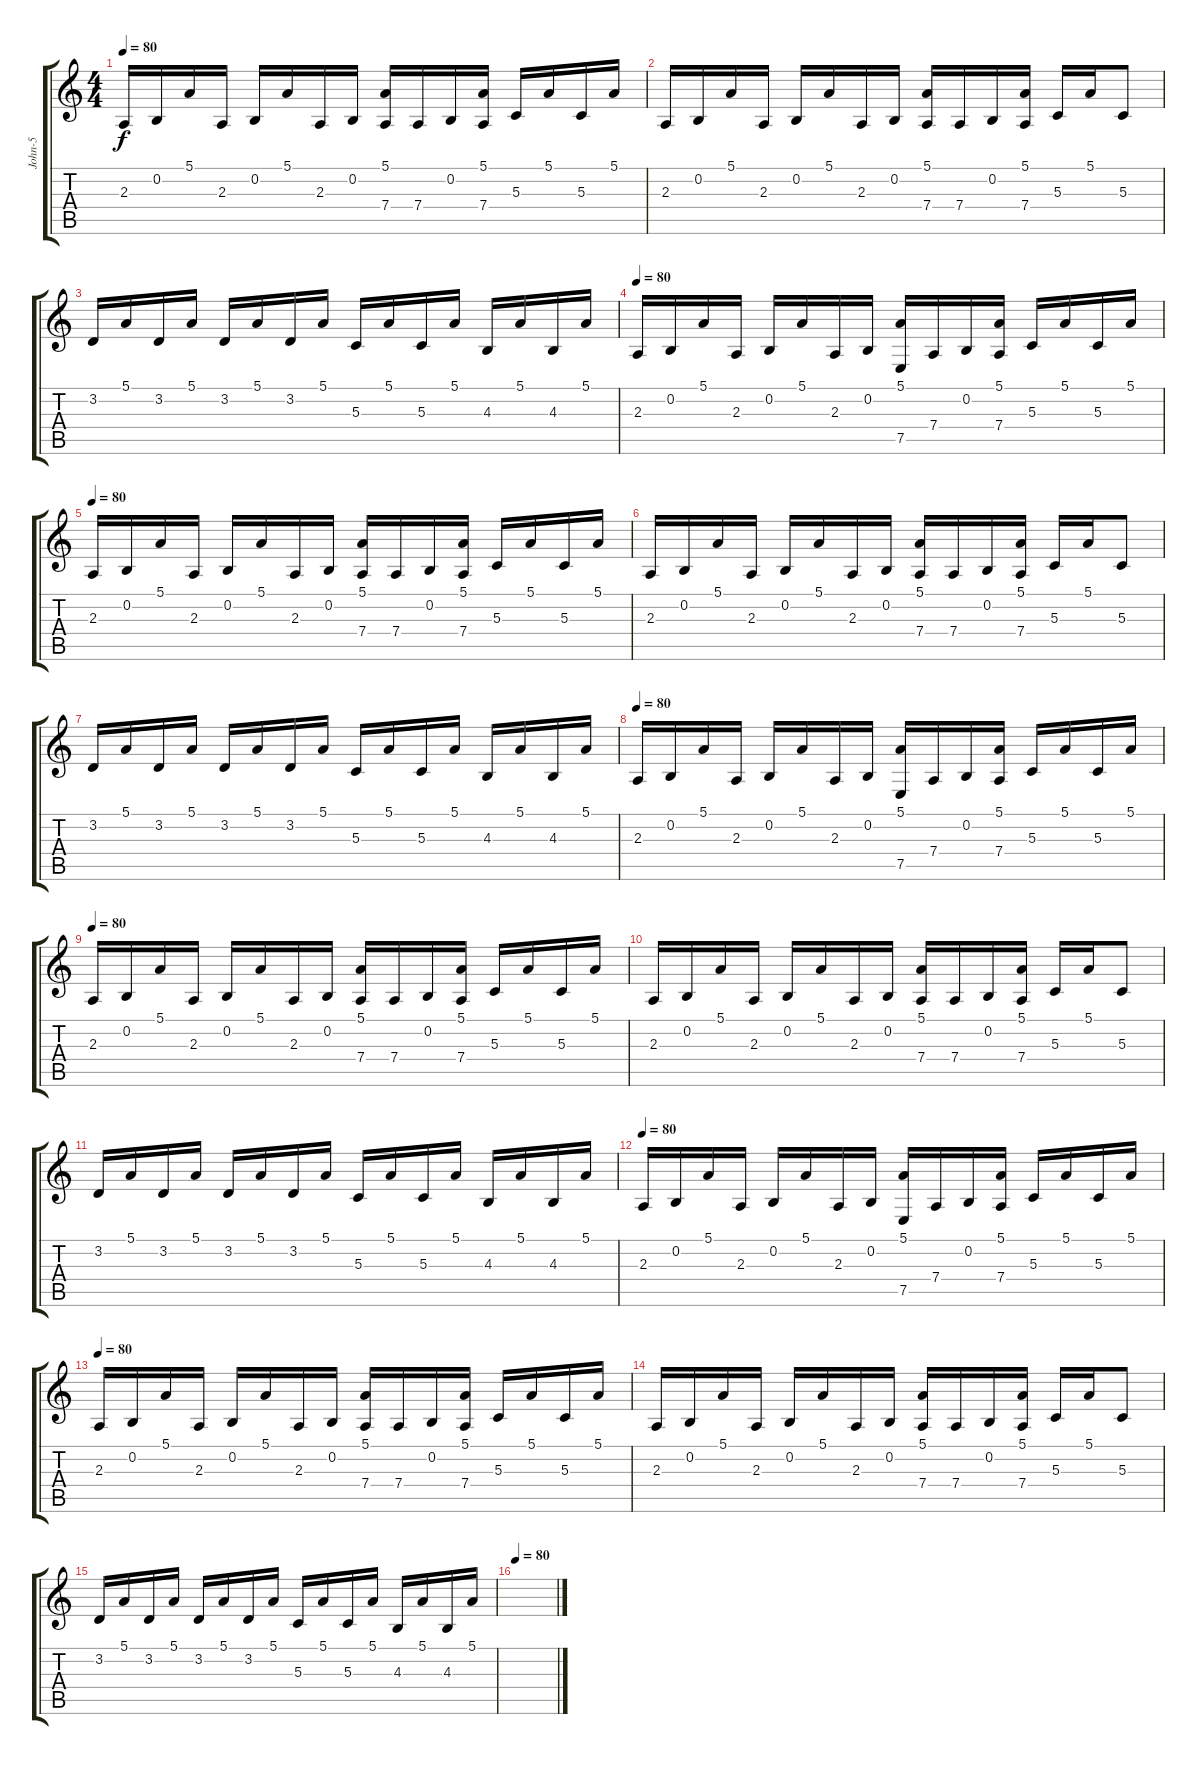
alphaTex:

\track ("John-5" "John-5") {instrument koto}
\staff {score tabs}
\tuning (E4 B3 G3 D3 A2 E2) {hide}
\ts (4 4)
\tempo 80
\clef g2
\ks c
2.3.16{dy f} 0.2.16 5.1.16 2.3.16 0.2.16 5.1.16 2.3.16 0.2.16 (5.1 7.4).16 7.4.16 0.2.16 (5.1 7.4).16 5.3.16 5.1.16 5.3.16 5.1.16 |
2.3.16 0.2.16 5.1.16 2.3.16 0.2.16 5.1.16 2.3.16 0.2.16 (5.1 7.4).16 7.4.16 0.2.16 (5.1 7.4).16 5.3.16 5.1.16 5.3.8 |
3.2.16 5.1.16 3.2.16 5.1.16 3.2.16 5.1.16 3.2.16 5.1.16 5.3.16 5.1.16 5.3.16 5.1.16 4.3.16 5.1.16 4.3.16 5.1.16 |
\tempo 80
2.3.16 0.2.16 5.1.16 2.3.16 0.2.16 5.1.16 2.3.16 0.2.16 (5.1 7.5).16 7.4.16 0.2.16 (5.1 7.4).16 5.3.16 5.1.16 5.3.16 5.1.16 |
\tempo 80
2.3.16 0.2.16 5.1.16 2.3.16 0.2.16 5.1.16 2.3.16 0.2.16 (5.1 7.4).16 7.4.16 0.2.16 (5.1 7.4).16 5.3.16 5.1.16 5.3.16 5.1.16 |
2.3.16 0.2.16 5.1.16 2.3.16 0.2.16 5.1.16 2.3.16 0.2.16 (5.1 7.4).16 7.4.16 0.2.16 (5.1 7.4).16 5.3.16 5.1.16 5.3.8 |
3.2.16 5.1.16 3.2.16 5.1.16 3.2.16 5.1.16 3.2.16 5.1.16 5.3.16 5.1.16 5.3.16 5.1.16 4.3.16 5.1.16 4.3.16 5.1.16 |
\tempo 80
2.3.16 0.2.16 5.1.16 2.3.16 0.2.16 5.1.16 2.3.16 0.2.16 (5.1 7.5).16 7.4.16 0.2.16 (5.1 7.4).16 5.3.16 5.1.16 5.3.16 5.1.16 |
\tempo 80
2.3.16 0.2.16 5.1.16 2.3.16 0.2.16 5.1.16 2.3.16 0.2.16 (5.1 7.4).16 7.4.16 0.2.16 (5.1 7.4).16 5.3.16 5.1.16 5.3.16 5.1.16 |
2.3.16 0.2.16 5.1.16 2.3.16 0.2.16 5.1.16 2.3.16 0.2.16 (5.1 7.4).16 7.4.16 0.2.16 (5.1 7.4).16 5.3.16 5.1.16 5.3.8 |
3.2.16 5.1.16 3.2.16 5.1.16 3.2.16 5.1.16 3.2.16 5.1.16 5.3.16 5.1.16 5.3.16 5.1.16 4.3.16 5.1.16 4.3.16 5.1.16 |
\tempo 80
2.3.16 0.2.16 5.1.16 2.3.16 0.2.16 5.1.16 2.3.16 0.2.16 (5.1 7.5).16 7.4.16 0.2.16 (5.1 7.4).16 5.3.16 5.1.16 5.3.16 5.1.16 |
\tempo 80
2.3.16 0.2.16 5.1.16 2.3.16 0.2.16 5.1.16 2.3.16 0.2.16 (5.1 7.4).16 7.4.16 0.2.16 (5.1 7.4).16 5.3.16 5.1.16 5.3.16 5.1.16 |
2.3.16 0.2.16 5.1.16 2.3.16 0.2.16 5.1.16 2.3.16 0.2.16 (5.1 7.4).16 7.4.16 0.2.16 (5.1 7.4).16 5.3.16 5.1.16 5.3.8 |
3.2.16 5.1.16 3.2.16 5.1.16 3.2.16 5.1.16 3.2.16 5.1.16 5.3.16 5.1.16 5.3.16 5.1.16 4.3.16 5.1.16 4.3.16 5.1.16 |
\tempo 80
